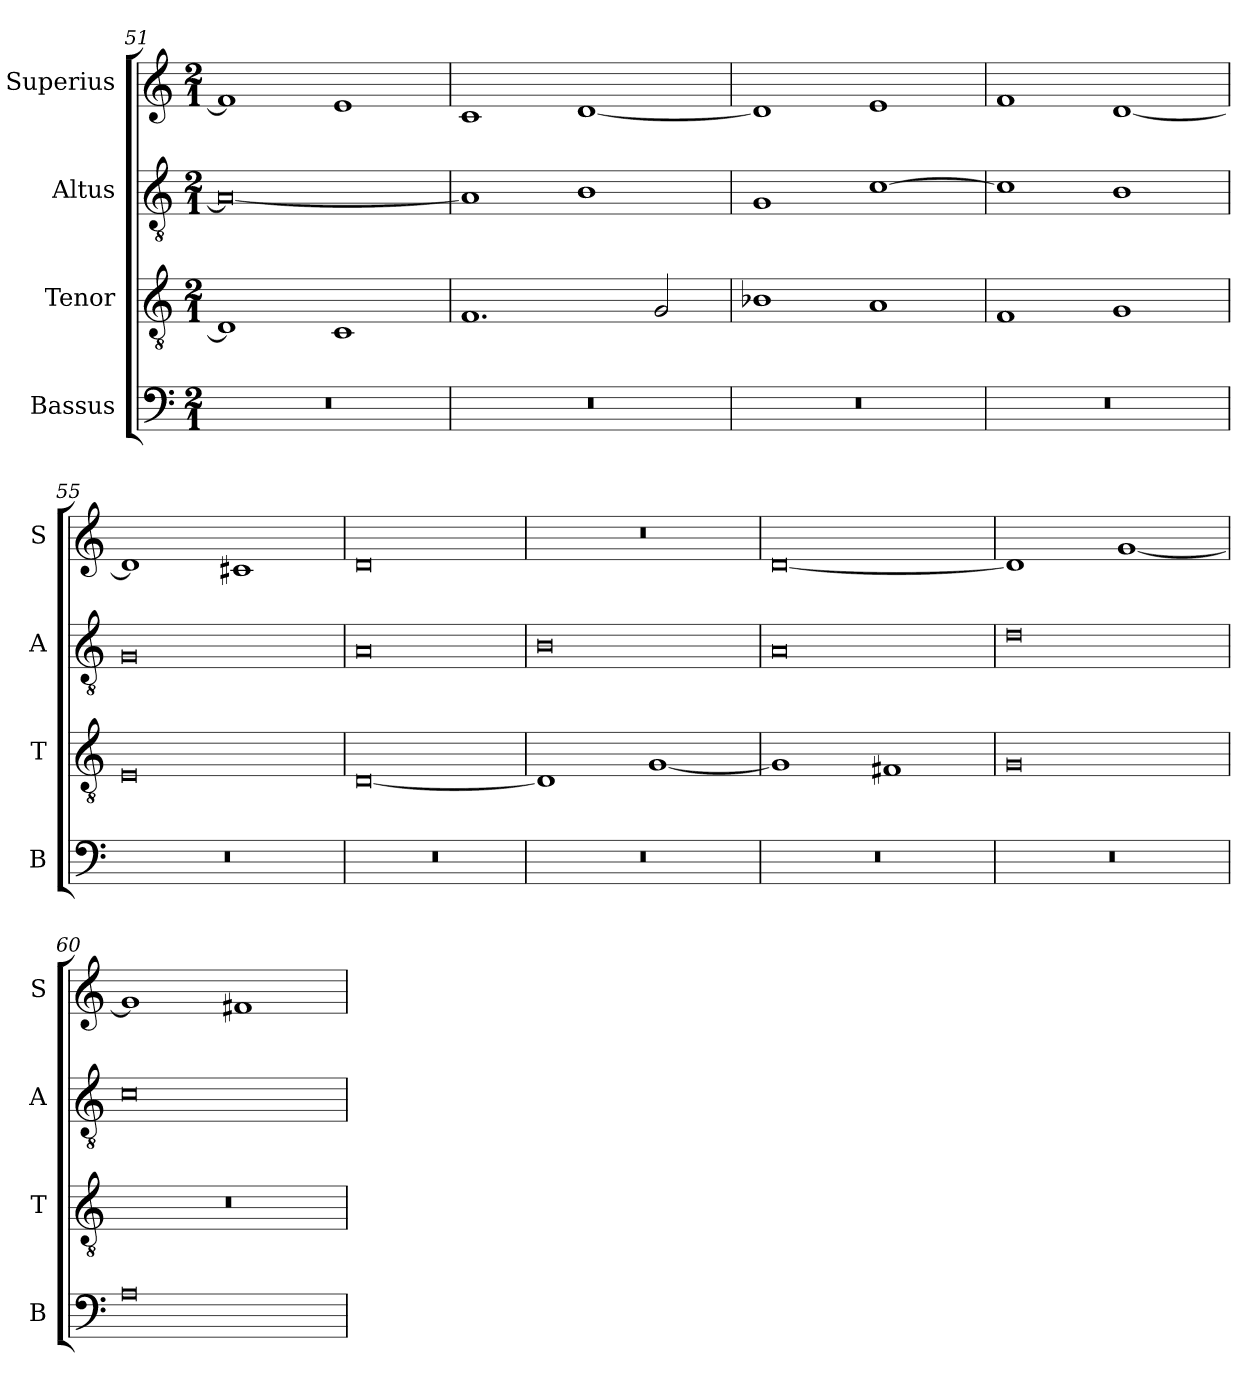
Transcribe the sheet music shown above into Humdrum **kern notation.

**kern	**kern	**kern	**kern
*part4	*part3	*part2	*part1
*staff4	*staff3	*staff2	*staff1
*I"Bassus	*I"Tenor	*I"Altus	*I"Superius
*I'B	*I'T	*I'A	*I'S
*clefF4	*clefGv2	*clefGv2	*clefG2
*k[]	*k[]	*k[]	*k[]
*M2/1	*M2/1	*M2/1	*M2/1
=51	=51	=51	=51
0r	1D]	0A_	1f]
.	1C	.	1e
=52	=52	=52	=52
0r	1.F	1A]	1c
.	.	1B	[1d
.	2G/	.	.
=53	=53	=53	=53
0r	1B-X	1G	1d]
.	1A	[1c	1e
=54	=54	=54	=54
0r	1F	1c]	1f
.	1G	1B	[1d
=55	=55	=55	=55
0r	0E	0G	1d]
.	.	.	1c#X
=56	=56	=56	=56
0r	[0D	0A	0d
=57	=57	=57	=57
0r	1D]	0B	0r
.	[1G	.	.
=58	=58	=58	=58
0r	1G]	0A	[0d
.	1F#X	.	.
=59	=59	=59	=59
0r	0G	0d	1d]
.	.	.	[1g
=60	=60	=60	=60
0A	0r	0c	1g]
.	.	.	1f#X
=	=	=	=
*-	*-	*-	*-
